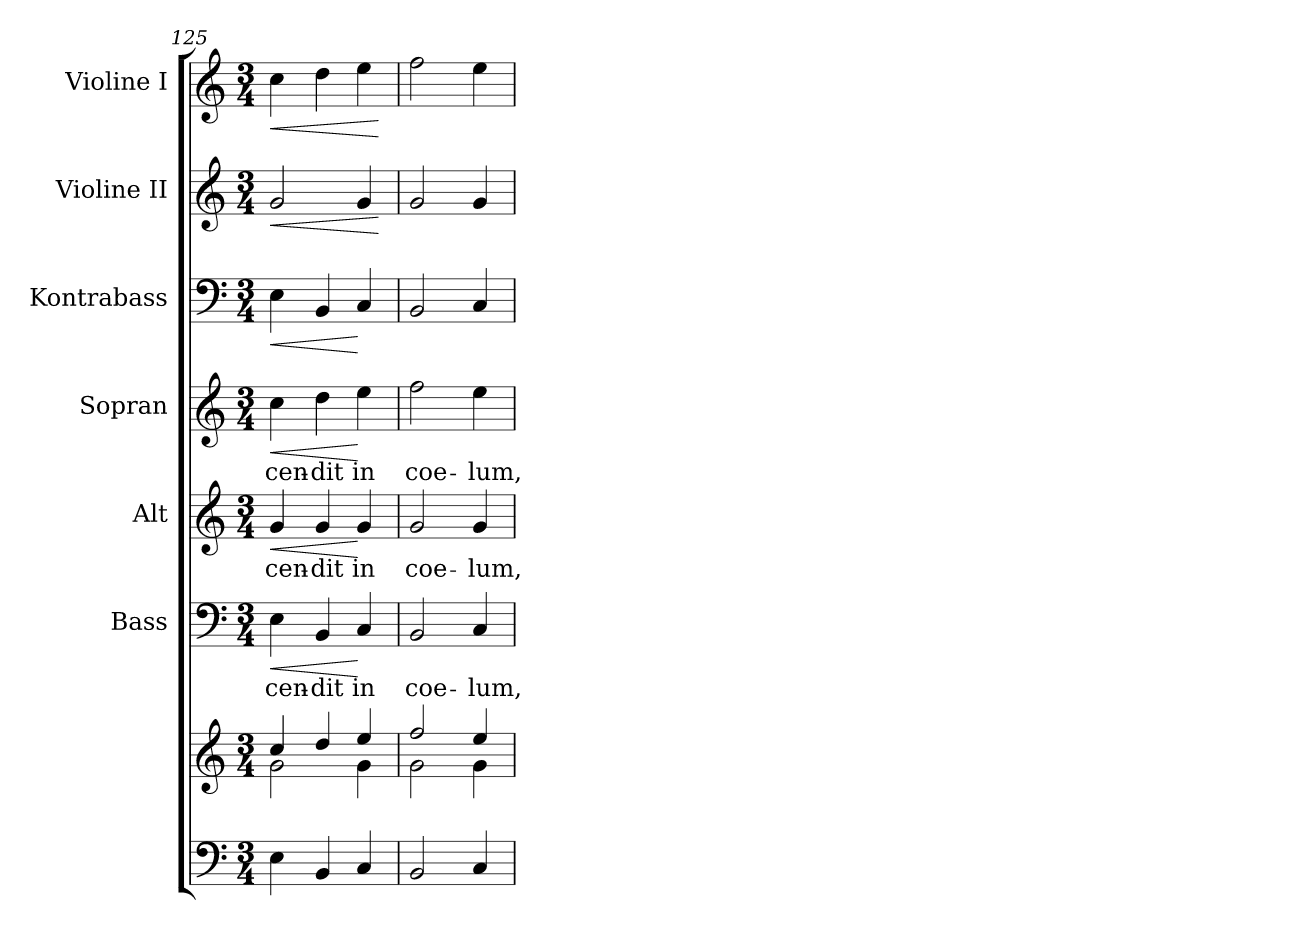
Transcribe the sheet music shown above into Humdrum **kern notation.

**kern	**kern	**kern	**text	**dynam	**kern	**text	**dynam	**kern	**text	**dynam	**kern	**dynam	**kern	**dynam	**kern	**dynam
*part7	*part7	*part6	*part6	*part6	*part5	*part5	*part5	*part4	*part4	*part4	*part3	*part3	*part2	*part2	*part1	*part1
*staff8	*staff7	*staff6	*staff6	*staff6	*staff5	*staff5	*staff5	*staff4	*staff4	*staff4	*staff3	*staff3	*staff2	*staff2	*staff1	*staff1
*	*	*I"Bass	*	*	*I"Alt	*	*	*I"Sopran	*	*	*I"Kontrabass	*	*I"Violine II	*	*I"Violine I	*
*	*	*I'B.	*	*	*I'A.	*	*	*I'S.	*	*	*I'Kb.	*	*I'Vl. II	*	*I'Vl. I	*
*clefF4	*clefG2	*clefF4	*	*	*clefG2	*	*	*clefG2	*	*	*clefF4	*	*clefG2	*	*clefG2	*
*	*	*	*	*	*	*	*	*	*	*	*ITrd7c12	*	*	*	*	*
*k[]	*k[]	*k[]	*	*	*k[]	*	*	*k[]	*	*	*k[]	*	*k[]	*	*k[]	*
*C:	*C:	*C:	*	*	*C:	*	*	*C:	*	*	*C:	*	*C:	*	*C:	*
*M3/4	*M3/4	*M3/4	*	*	*M3/4	*	*	*M3/4	*	*	*M3/4	*	*M3/4	*	*M3/4	*
=125	=125	=125	=125	=125	=125	=125	=125	=125	=125	=125	=125	=125	=125	=125	=125	=125
*	*^	*	*	*	*	*	*	*	*	*	*	*	*	*	*	*
!	!	!	!	!LO:LY:b	!LO:HP:b	!	!LO:LY:b	!LO:HP:b	!	!LO:LY:b	!LO:HP:b	!	!LO:HP:b	!	!LO:HP:b	!	!LO:HP:b
4E\	4cc/	2g\	4E\	-cen-	<	4g/	-cen-	<	4cc\	-cen-	<	4EE\	<	2g/	<	4cc\	<
!	!	!	!	!LO:LY:b	!	!	!LO:LY:b	!	!	!LO:LY:b	!	!	!	!	!	!	!
4BB/	4dd/	.	4BB/	-dit	.	4g/	-dit	.	4dd\	-dit	.	4BBB/	.	.	.	4dd\	.
!	!	!	!	!LO:LY:b	!	!	!LO:LY:b	!	!	!LO:LY:b	!	!	!	!	!	!	!
4C/	4ee/	4g\	4C/	in	[	4g/	in	[	4ee\	in	[	4CC/	[	4g/	.	4ee\	.
*	*v	*v	*	*	*	*	*	*	*	*	*	*	*	*	*	*	*
.	.	.	.	.	.	.	.	.	.	.	.	.	.	[	.	[
=126	=126	=126	=126	=126	=126	=126	=126	=126	=126	=126	=126	=126	=126	=126	=126	=126
*	*^	*	*	*	*	*	*	*	*	*	*	*	*	*	*	*
!	!	!	!	!LO:LY:b	!	!	!LO:LY:b	!	!	!LO:LY:b	!	!	!	!	!	!	!
2BB/	2ff/	2g\	2BB/	coe-	.	2g/	coe-	.	2ff\	coe-	.	2BBB/	.	2g/	.	2ff\	.
!	!	!	!	!LO:LY:b	!	!	!LO:LY:b	!	!	!LO:LY:b	!	!	!	!	!	!	!
4C/	4ee/	4g\	4C/	-lum,	.	4g/	-lum,	.	4ee\	-lum,	.	4CC/	.	4g/	.	4ee\	.
*	*v	*v	*	*	*	*	*	*	*	*	*	*	*	*	*	*	*
=	=	=	=	=	=	=	=	=	=	=	=	=	=	=	=	=
*-	*-	*-	*-	*-	*-	*-	*-	*-	*-	*-	*-	*-	*-	*-	*-	*-
